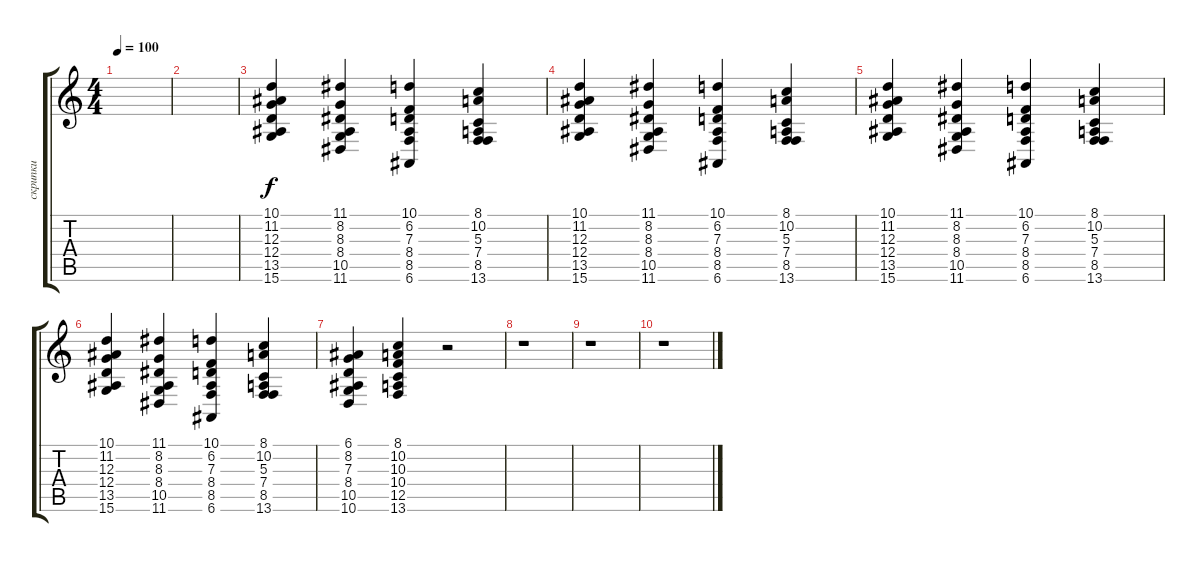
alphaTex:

\track ("скрипки" "скрипки") {instrument stringensemble2}
\staff {score tabs}
\tuning (E4 B3 G3 D3 A2 E2) {hide}
\ts (4 4)
\tempo 100
\clef g2
\ks c
|
|
(10.1 11.2 12.3 12.4 13.5 15.6).4 (11.1 8.2 8.3 8.4 10.5 11.6).4 (10.1 6.2 7.3 8.4 8.5 6.6).4 (8.1 10.2 5.3 7.4 8.5 13.6).4 |
(10.1 11.2 12.3 12.4 13.5 15.6).4 (11.1 8.2 8.3 8.4 10.5 11.6).4 (10.1 6.2 7.3 8.4 8.5 6.6).4 (8.1 10.2 5.3 7.4 8.5 13.6).4 |
(10.1 11.2 12.3 12.4 13.5 15.6).4 (11.1 8.2 8.3 8.4 10.5 11.6).4 (10.1 6.2 7.3 8.4 8.5 6.6).4 (8.1 10.2 5.3 7.4 8.5 13.6).4 |
(10.1 11.2 12.3 12.4 13.5 15.6).4 (11.1 8.2 8.3 8.4 10.5 11.6).4 (10.1 6.2 7.3 8.4 8.5 6.6).4 (8.1 10.2 5.3 7.4 8.5 13.6).4 |
(6.1 8.2 7.3 8.4 10.5 10.6).4 (8.1 10.2 10.3 10.4 12.5 13.6).4 r.2 |
r.1 |
r.1 |
r.1
